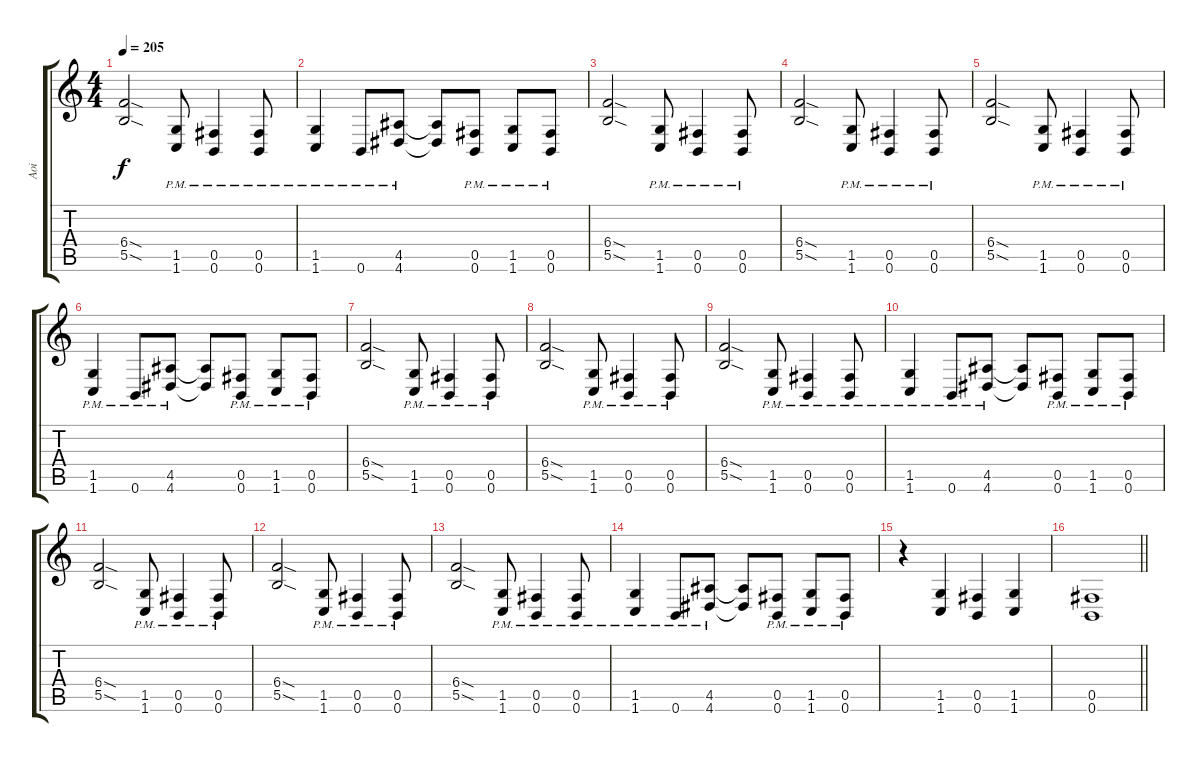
\track ("Aoi" "Aoi") {instrument distortionguitar}
\staff {score tabs}
\tuning (Db4 Ab3 E3 B2 Gb2 B1) {hide}
\ts (4 4)
\tempo 205
\clef g2
\ks c
(6.4{sod} 5.5{sod}).2{dy f} (1.5{pm} 1.6{pm}).8 (0.5{pm} 0.6{pm}).4 (0.5{pm} 0.6{pm}).8 |
(1.5{pm} 1.6{pm}).4 0.6{pm}.8 (4.5{pm} 4.6{pm}).8 (4.5{t} 4.6{t}).8 (0.5{pm} 0.6{pm}).8 (1.5{pm} 1.6{pm}).8 (0.5{pm} 0.6{pm}).8 |
(6.4{sod} 5.5{sod}).2 (1.5{pm} 1.6{pm}).8 (0.5{pm} 0.6{pm}).4 (0.5{pm} 0.6{pm}).8 |
(6.4{sod} 5.5{sod}).2 (1.5{pm} 1.6{pm}).8 (0.5{pm} 0.6{pm}).4 (0.5{pm} 0.6{pm}).8 |
(6.4{sod} 5.5{sod}).2 (1.5{pm} 1.6{pm}).8 (0.5{pm} 0.6{pm}).4 (0.5{pm} 0.6{pm}).8 |
(1.5{pm} 1.6{pm}).4 0.6{pm}.8 (4.5{pm} 4.6{pm}).8 (4.5{t} 4.6{t}).8 (0.5{pm} 0.6{pm}).8 (1.5{pm} 1.6{pm}).8 (0.5{pm} 0.6{pm}).8 |
(6.4{sod} 5.5{sod}).2 (1.5{pm} 1.6{pm}).8 (0.5{pm} 0.6{pm}).4 (0.5{pm} 0.6{pm}).8 |
(6.4{sod} 5.5{sod}).2 (1.5{pm} 1.6{pm}).8 (0.5{pm} 0.6{pm}).4 (0.5{pm} 0.6{pm}).8 |
(6.4{sod} 5.5{sod}).2 (1.5{pm} 1.6{pm}).8 (0.5{pm} 0.6{pm}).4 (0.5{pm} 0.6{pm}).8 |
(1.5{pm} 1.6{pm}).4 0.6{pm}.8 (4.5{pm} 4.6{pm}).8 (4.5{t} 4.6{t}).8 (0.5{pm} 0.6{pm}).8 (1.5{pm} 1.6{pm}).8 (0.5{pm} 0.6{pm}).8 |
(6.4{sod} 5.5{sod}).2 (1.5{pm} 1.6{pm}).8 (0.5{pm} 0.6{pm}).4 (0.5{pm} 0.6{pm}).8 |
(6.4{sod} 5.5{sod}).2 (1.5{pm} 1.6{pm}).8 (0.5{pm} 0.6{pm}).4 (0.5{pm} 0.6{pm}).8 |
(6.4{sod} 5.5{sod}).2 (1.5{pm} 1.6{pm}).8 (0.5{pm} 0.6{pm}).4 (0.5{pm} 0.6{pm}).8 |
(1.5{pm} 1.6{pm}).4 0.6{pm}.8 (4.5{pm} 4.6{pm}).8 (4.5{t} 4.6{t}).8 (0.5{pm} 0.6{pm}).8 (1.5{pm} 1.6{pm}).8 (0.5{pm} 0.6{pm}).8 |
r.4 (1.5 1.6).4 (0.5 0.6).4 (1.5 1.6).4 |
\barLineRight lightlight
(0.5 0.6).1
